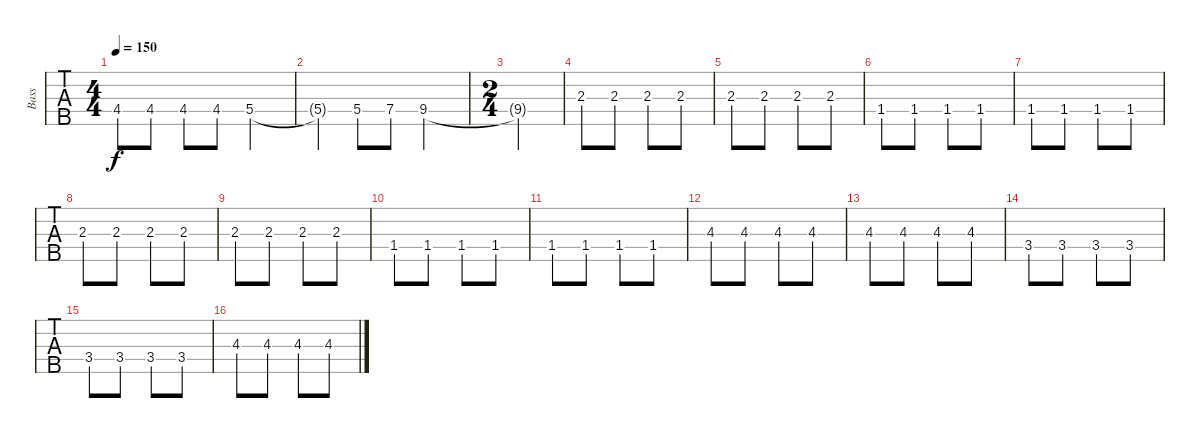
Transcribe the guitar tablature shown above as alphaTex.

\track ("Bass" "Bass") {instrument electricbassfinger}
\staff {tabs}
\tuning (Gb2 Db2 Ab1 Eb1 Bb0) {hide}
\ts (4 4)
\tempo 150
\clef f4
\ks c
4.4.8{dy f} 4.4.8 4.4.8 4.4.8 5.4.2 |
5.4{t}.4 5.4.8 7.4.8 9.4.2 |
\ts (2 4)
9.4{t}.2 |
2.3.8 2.3.8 2.3.8 2.3.8 |
2.3.8 2.3.8 2.3.8 2.3.8 |
1.4.8 1.4.8 1.4.8 1.4.8 |
1.4.8 1.4.8 1.4.8 1.4.8 |
2.3.8 2.3.8 2.3.8 2.3.8 |
2.3.8 2.3.8 2.3.8 2.3.8 |
1.4.8 1.4.8 1.4.8 1.4.8 |
1.4.8 1.4.8 1.4.8 1.4.8 |
4.3.8 4.3.8 4.3.8 4.3.8 |
4.3.8 4.3.8 4.3.8 4.3.8 |
3.4.8 3.4.8 3.4.8 3.4.8 |
3.4.8 3.4.8 3.4.8 3.4.8 |
4.3.8 4.3.8 4.3.8 4.3.8
